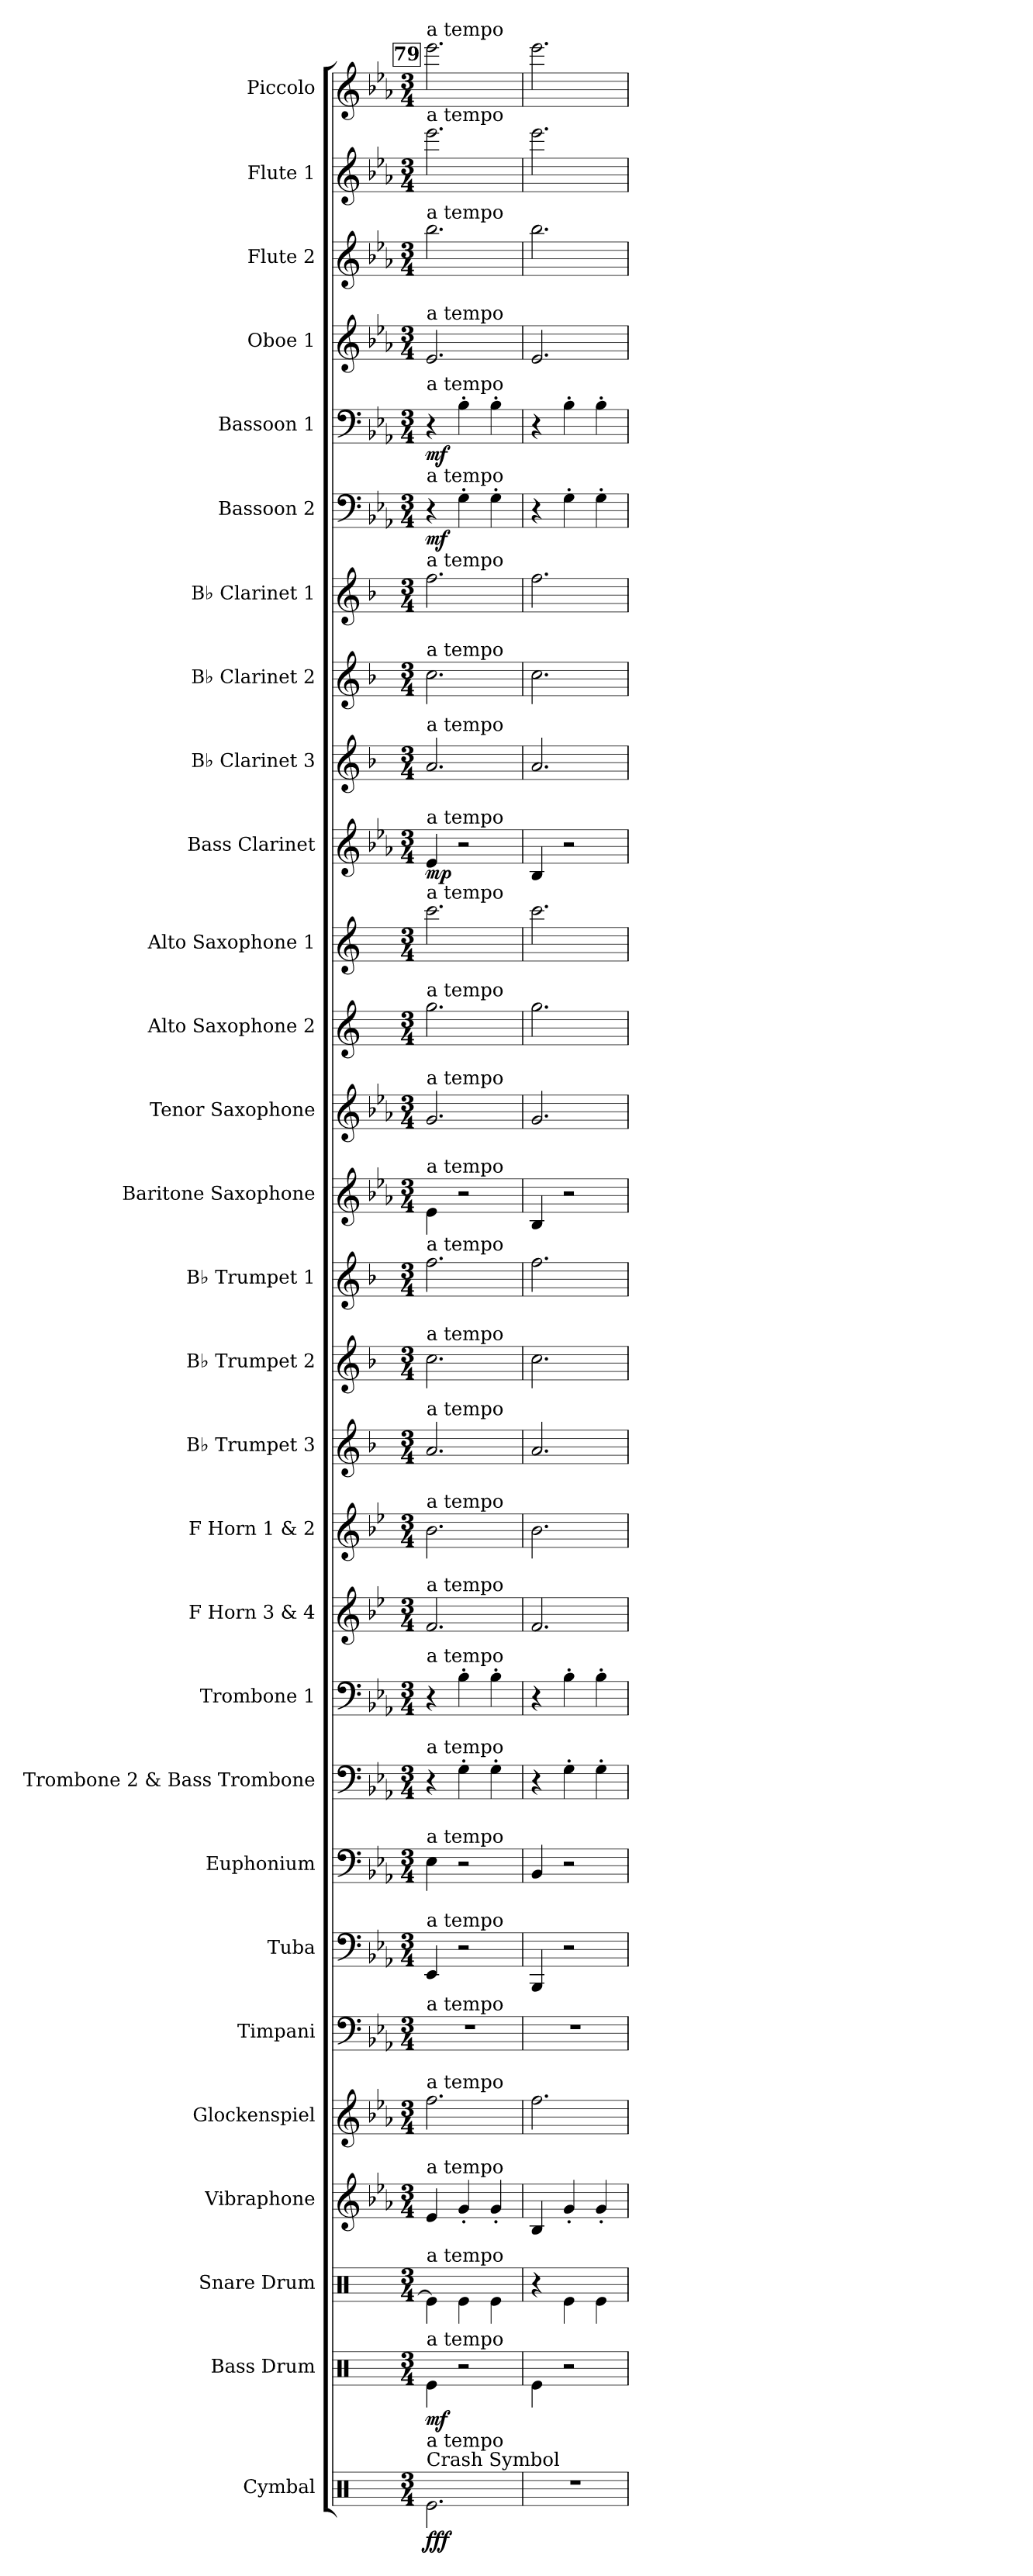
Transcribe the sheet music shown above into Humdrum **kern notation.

**kern	**dynam	**kern	**dynam	**kern	**kern	**kern	**kern	**kern	**kern	**kern	**kern	**kern	**kern	**kern	**kern	**kern	**kern	**kern	**kern	**kern	**kern	**dynam	**kern	**kern	**kern	**kern	**dynam	**kern	**dynam	**kern	**kern	**kern	**kern
*part29	*part29	*part28	*part28	*part27	*part26	*part25	*part24	*part23	*part22	*part21	*part20	*part19	*part18	*part17	*part16	*part15	*part14	*part13	*part12	*part11	*part10	*part10	*part9	*part8	*part7	*part6	*part6	*part5	*part5	*part4	*part3	*part2	*part1
*staff29	*staff29	*staff28	*staff28	*staff27	*staff26	*staff25	*staff24	*staff23	*staff22	*staff21	*staff20	*staff19	*staff18	*staff17	*staff16	*staff15	*staff14	*staff13	*staff12	*staff11	*staff10	*staff10	*staff9	*staff8	*staff7	*staff6	*staff6	*staff5	*staff5	*staff4	*staff3	*staff2	*staff1
*I"Cymbal	*	*I"Bass Drum	*	*I"Snare Drum	*I"Vibraphone	*I"Glockenspiel	*I"Timpani	*I"Tuba	*I"Euphonium	*I"Trombone 2 &amp; Bass Trombone	*I"Trombone 1	*I"F Horn 3 &amp; 4	*I"F Horn 1 &amp; 2	*I"B♭ Trumpet 3	*I"B♭ Trumpet 2	*I"B♭ Trumpet 1	*I"Baritone Saxophone	*I"Tenor Saxophone	*I"Alto Saxophone 2	*I"Alto Saxophone 1	*I"Bass Clarinet	*	*I"B♭ Clarinet 3	*I"B♭ Clarinet 2	*I"B♭ Clarinet 1	*I"Bassoon 2	*	*I"Bassoon 1	*	*I"Oboe 1	*I"Flute 2	*I"Flute 1	*I"Piccolo
*I'Cym.	*	*I'B. Dr.	*	*I'Sn. Dr.	*I'Vib.	*I'Glk.	*I'Timp.	*I'Tba.	*I'Euph.	*I'Tbn. 2 B. Tbn.	*I'Tbn. 1	*I'F Hn. 3 4	*I'F Hn. 1 2	*I'B♭ Tpt. 3	*I'B♭ Tpt. 2	*I'B♭ Tpt. 1	*I'Bar. Sax.	*I'T. Sax.	*I'A. Sax. 2	*I'A. Sax. 1	*I'B. Cl.	*	*I'B♭ Cl. 3	*I'B♭ Cl. 2	*I'B♭ Cl. 1	*I'Bsn. 2	*	*I'Bsn. 1	*	*I'Ob. 1	*I'Fl. 2	*I'Fl. 1	*I'Picc.
*clefX	*	*clefX	*	*clefX	*clefG2	*clefG2	*clefF4	*clefF4	*clefF4	*clefF4	*clefF4	*clefG2	*clefG2	*clefG2	*clefG2	*clefG2	*clefG2	*clefG2	*clefG2	*clefG2	*clefG2	*	*clefG2	*clefG2	*clefG2	*clefF4	*	*clefF4	*	*clefG2	*clefG2	*clefG2	*clefG2
*	*	*	*	*	*	*ITrd-14c-24	*	*	*	*	*	*ITrd4c7	*ITrd4c7	*ITrd1c2	*ITrd1c2	*ITrd1c2	*ITrd12c21	*ITrd8c14	*ITrd5c9	*ITrd5c9	*ITrd8c14	*	*ITrd1c2	*ITrd1c2	*ITrd1c2	*	*	*	*	*	*	*	*ITrd-7c-12
*k[]	*	*k[]	*	*k[]	*k[b-e-a-]	*k[b-e-a-]	*k[b-e-a-]	*k[b-e-a-]	*k[b-e-a-]	*k[b-e-a-]	*k[b-e-a-]	*k[b-e-a-]	*k[b-e-a-]	*k[b-e-a-]	*k[b-e-a-]	*k[b-e-a-]	*k[b-e-a-]	*k[b-e-a-]	*k[b-e-a-]	*k[b-e-a-]	*k[b-e-a-]	*	*k[b-e-a-]	*k[b-e-a-]	*k[b-e-a-]	*k[b-e-a-]	*	*k[b-e-a-]	*	*k[b-e-a-]	*k[b-e-a-]	*k[b-e-a-]	*k[b-e-a-]
*M3/4	*	*M3/4	*	*M3/4	*M3/4	*M3/4	*M3/4	*M3/4	*M3/4	*M3/4	*M3/4	*M3/4	*M3/4	*M3/4	*M3/4	*M3/4	*M3/4	*M3/4	*M3/4	*M3/4	*M3/4	*	*M3/4	*M3/4	*M3/4	*M3/4	*	*M3/4	*	*M3/4	*M3/4	*M3/4	*M3/4
!!LO:REH:place=s1:a:B:fs=14:t=79
=79	=79	=79	=79	=79	=79	=79	=79	=79	=79	=79	=79	=79	=79	=79	=79	=79	=79	=79	=79	=79	=79	=79	=79	=79	=79	=79	=79	=79	=79	=79	=79	=79	=79
!	!	!	!	!	!	!	!	!	!	!	!	!	!	!	!	!	!	!	!	!	!	!	!	!	!	!	!	!	!	!	!	!	!LO:TX:a:t=a tempo
!	!	!	!	!	!	!	!	!	!	!	!	!	!	!	!	!	!	!	!	!	!	!	!	!	!	!	!	!	!	!	!	!LO:TX:a:t=a tempo	!
!	!	!	!	!	!	!	!	!	!	!	!	!	!	!	!	!	!	!	!	!	!	!	!	!	!	!	!	!	!	!	!LO:TX:a:t=a tempo	!	!
!	!	!	!	!	!	!	!	!	!	!	!	!	!	!	!	!	!	!	!	!	!	!	!	!	!	!	!	!	!	!LO:TX:a:t=a tempo	!	!	!
!	!	!	!	!	!	!	!	!	!	!	!	!	!	!	!	!	!	!	!	!	!	!	!	!	!	!	!	!LO:TX:a:t=a tempo	!	!	!	!	!
!	!	!	!	!	!	!	!	!	!	!	!	!	!	!	!	!	!	!	!	!	!	!	!	!	!	!LO:TX:a:t=a tempo	!	!	!	!	!	!	!
!	!	!	!	!	!	!	!	!	!	!	!	!	!	!	!	!	!	!	!	!	!	!	!	!	!LO:TX:a:t=a tempo	!	!	!	!	!	!	!	!
!	!	!	!	!	!	!	!	!	!	!	!	!	!	!	!	!	!	!	!	!	!	!	!	!LO:TX:a:t=a tempo	!	!	!	!	!	!	!	!	!
!	!	!	!	!	!	!	!	!	!	!	!	!	!	!	!	!	!	!	!	!	!	!	!LO:TX:a:t=a tempo	!	!	!	!	!	!	!	!	!	!
!	!	!	!	!	!	!	!	!	!	!	!	!	!	!	!	!	!	!	!	!	!LO:TX:a:t=a tempo	!	!	!	!	!	!	!	!	!	!	!	!
!	!	!	!	!	!	!	!	!	!	!	!	!	!	!	!	!	!	!	!	!LO:TX:a:t=a tempo	!	!	!	!	!	!	!	!	!	!	!	!	!
!	!	!	!	!	!	!	!	!	!	!	!	!	!	!	!	!	!	!	!LO:TX:a:t=a tempo	!	!	!	!	!	!	!	!	!	!	!	!	!	!
!	!	!	!	!	!	!	!	!	!	!	!	!	!	!	!	!	!	!LO:TX:a:t=a tempo	!	!	!	!	!	!	!	!	!	!	!	!	!	!	!
!	!	!	!	!	!	!	!	!	!	!	!	!	!	!	!	!	!LO:TX:a:t=a tempo	!	!	!	!	!	!	!	!	!	!	!	!	!	!	!	!
!	!	!	!	!	!	!	!	!	!	!	!	!	!	!	!	!LO:TX:a:t=a tempo	!	!	!	!	!	!	!	!	!	!	!	!	!	!	!	!	!
!	!	!	!	!	!	!	!	!	!	!	!	!	!	!	!LO:TX:a:t=a tempo	!	!	!	!	!	!	!	!	!	!	!	!	!	!	!	!	!	!
!	!	!	!	!	!	!	!	!	!	!	!	!	!	!LO:TX:a:t=a tempo	!	!	!	!	!	!	!	!	!	!	!	!	!	!	!	!	!	!	!
!	!	!	!	!	!	!	!	!	!	!	!	!	!LO:TX:a:t=a tempo	!	!	!	!	!	!	!	!	!	!	!	!	!	!	!	!	!	!	!	!
!	!	!	!	!	!	!	!	!	!	!	!	!LO:TX:a:t=a tempo	!	!	!	!	!	!	!	!	!	!	!	!	!	!	!	!	!	!	!	!	!
!	!	!	!	!	!	!	!	!	!	!	!LO:TX:a:t=a tempo	!	!	!	!	!	!	!	!	!	!	!	!	!	!	!	!	!	!	!	!	!	!
!	!	!	!	!	!	!	!	!	!	!LO:TX:a:t=a tempo	!	!	!	!	!	!	!	!	!	!	!	!	!	!	!	!	!	!	!	!	!	!	!
!	!	!	!	!	!	!	!	!	!LO:TX:a:t=a tempo	!	!	!	!	!	!	!	!	!	!	!	!	!	!	!	!	!	!	!	!	!	!	!	!
!	!	!	!	!	!	!	!	!LO:TX:a:t=a tempo	!	!	!	!	!	!	!	!	!	!	!	!	!	!	!	!	!	!	!	!	!	!	!	!	!
!	!	!	!	!	!	!	!LO:TX:a:t=a tempo	!	!	!	!	!	!	!	!	!	!	!	!	!	!	!	!	!	!	!	!	!	!	!	!	!	!
!	!	!	!	!	!	!LO:TX:a:t=a tempo	!	!	!	!	!	!	!	!	!	!	!	!	!	!	!	!	!	!	!	!	!	!	!	!	!	!	!
!	!	!	!	!	!LO:TX:a:t=a tempo	!	!	!	!	!	!	!	!	!	!	!	!	!	!	!	!	!	!	!	!	!	!	!	!	!	!	!	!
!	!	!	!	!LO:TX:a:t=a tempo	!	!	!	!	!	!	!	!	!	!	!	!	!	!	!	!	!	!	!	!	!	!	!	!	!	!	!	!	!
!	!	!LO:TX:a:t=a tempo	!	!	!	!	!	!	!	!	!	!	!	!	!	!	!	!	!	!	!	!	!	!	!	!	!	!	!	!	!	!	!
!LO:TX:a:t=Crash Symbol	!	!	!	!	!	!	!	!	!	!	!	!	!	!	!	!	!	!	!	!	!	!	!	!	!	!	!	!	!	!	!	!	!
!LO:TX:a:t=a tempo	!	!	!	!	!	!	!	!	!	!	!	!	!	!	!	!	!	!	!	!	!	!	!	!	!	!	!	!	!	!	!	!	!
!	!LO:DY:b	!	!LO:DY:b	!	!	!	!	!	!	!	!	!	!	!	!	!	!	!	!	!	!	!LO:DY:b	!	!	!	!	!LO:DY:b	!	!LO:DY:b	!	!	!	!
2.Re\	fff	4Re\	mf	4Re\]	4e-/	2.ffff\	2.r	4EE-/	4E-\	4r	4r	2.B-/	2.e-\	2.g/	2.b-\	2.ee-\	4E-\	2.G/	2.b-\	2.ee-\	4E-/	mp	2.g/	2.b-\	2.ee-\	4r	mf	4r	mf	2.e-/	2.bb-\	2.eee-\	2.eeee-\
.	.	2r	.	4Re\	4g'/	.	.	2r	2r	4G'\	4B-'\	.	.	.	.	.	2r	.	.	.	2r	.	.	.	.	4G'\	.	4B-'\	.	.	.	.	.
.	.	.	.	4Re\	4g'/	.	.	.	.	4G'\	4B-'\	.	.	.	.	.	.	.	.	.	.	.	.	.	.	4G'\	.	4B-'\	.	.	.	.	.
=80	=80	=80	=80	=80	=80	=80	=80	=80	=80	=80	=80	=80	=80	=80	=80	=80	=80	=80	=80	=80	=80	=80	=80	=80	=80	=80	=80	=80	=80	=80	=80	=80	=80
2.r	.	4Re\	.	4r	4B-/	2.ffff\	2.r	4BBB-/	4BB-/	4r	4r	2.B-/	2.e-\	2.g/	2.b-\	2.ee-\	4BB-/	2.G/	2.b-\	2.ee-\	4BB-/	.	2.g/	2.b-\	2.ee-\	4r	.	4r	.	2.e-/	2.bb-\	2.eee-\	2.eeee-\
.	.	2r	.	4Re\	4g'/	.	.	2r	2r	4G'\	4B-'\	.	.	.	.	.	2r	.	.	.	2r	.	.	.	.	4G'\	.	4B-'\	.	.	.	.	.
.	.	.	.	4Re\	4g'/	.	.	.	.	4G'\	4B-'\	.	.	.	.	.	.	.	.	.	.	.	.	.	.	4G'\	.	4B-'\	.	.	.	.	.
=	=	=	=	=	=	=	=	=	=	=	=	=	=	=	=	=	=	=	=	=	=	=	=	=	=	=	=	=	=	=	=	=	=
*-	*-	*-	*-	*-	*-	*-	*-	*-	*-	*-	*-	*-	*-	*-	*-	*-	*-	*-	*-	*-	*-	*-	*-	*-	*-	*-	*-	*-	*-	*-	*-	*-	*-
